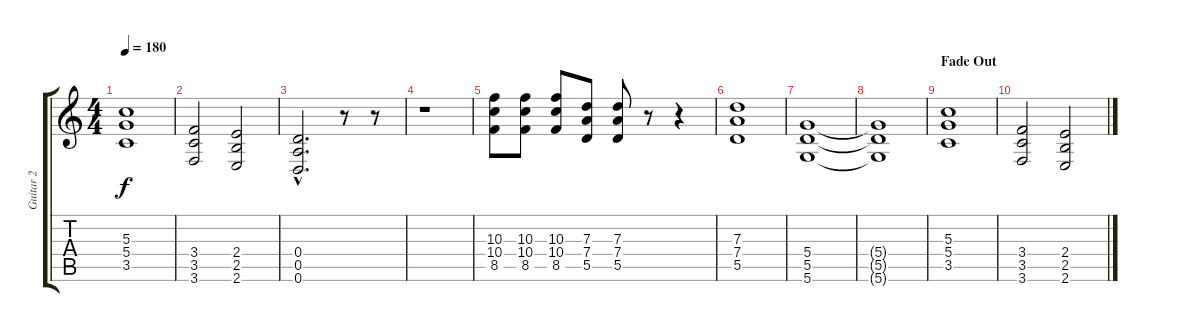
\track ("Guitar 2" "Guitar 2") {instrument distortionguitar}
\staff {score tabs}
\tuning (E4 B3 G3 D3 A2 D2) {hide}
\ts (4 4)
\tempo 180
\clef g2
\ks c
(5.3 5.4 3.5).1{dy f} |
(3.4 3.5 3.6).2 (2.4 2.5 2.6).2 |
(0.4{hac} 0.5{hac} 0.6{hac}).2{d} r.8 r.8 |
r.1 |
(10.3 10.4 8.5).8 (10.3 10.4 8.5).8 (10.3 10.4 8.5).8 (7.3 7.4 5.5).8 (7.3 7.4 5.5).8 r.8 r.4 |
(7.3 7.4 5.5).1 |
(5.4 5.5 5.6).1 |
(5.4{t} 5.5{t} 5.6{t}).1 |
\section ("" "Fade Out")
(5.3 5.4 3.5).1 |
(3.4 3.5 3.6).2 (2.4 2.5 2.6).2
